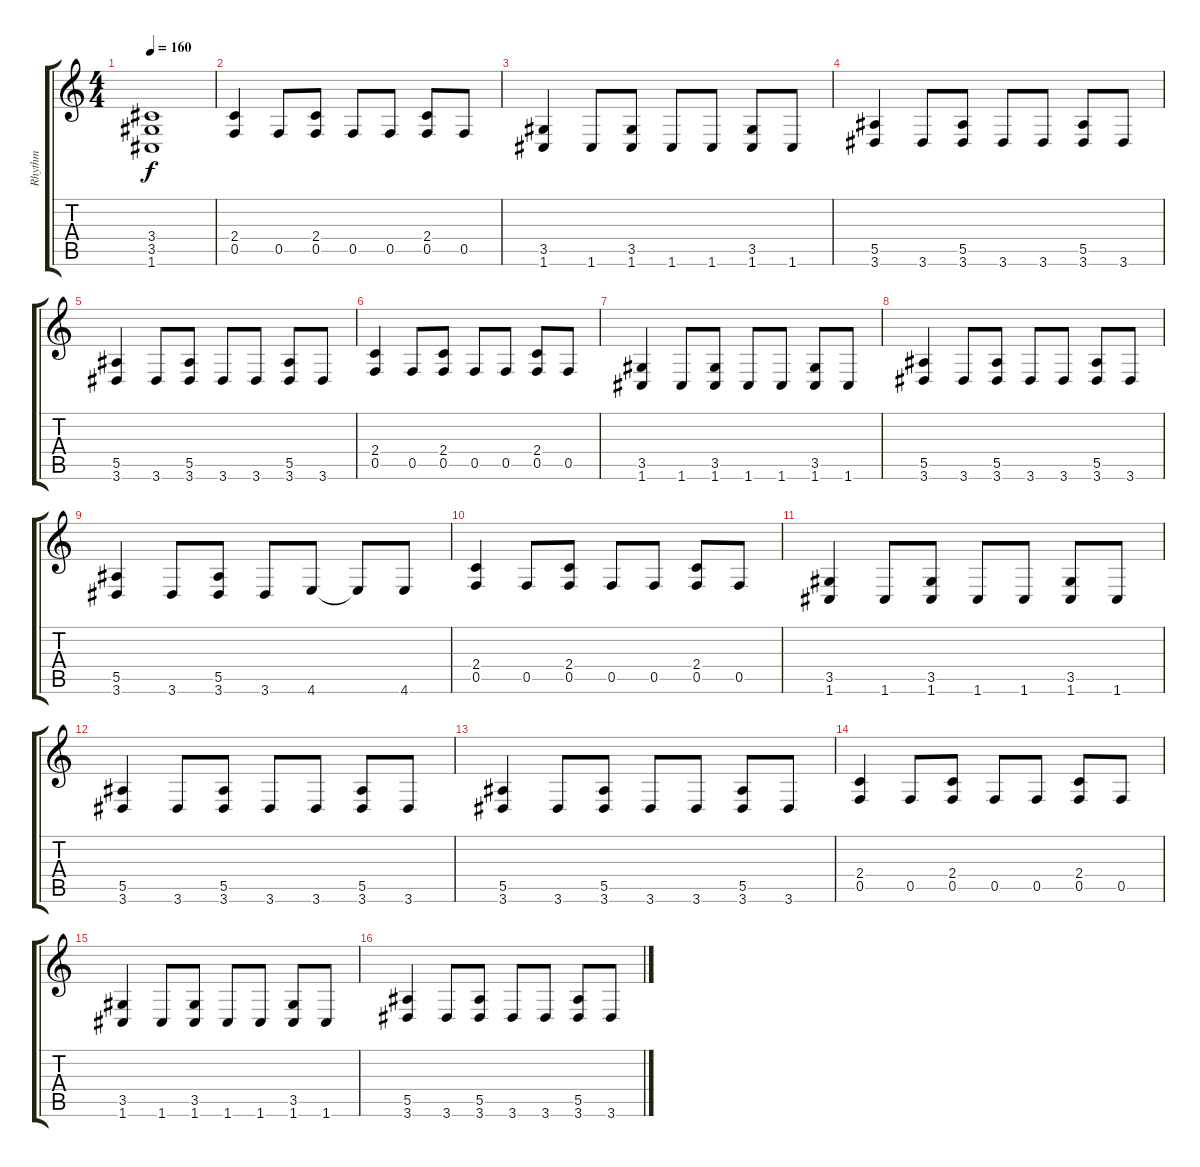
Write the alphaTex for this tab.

\track ("Rhythm" "Rhythm") {instrument overdrivenguitar}
\staff {score tabs}
\tuning (C4 G3 Eb3 Bb2 F2 C2) {hide}
\ts (4 4)
\tempo 160
\clef g2
\ks c
(3.4 3.5 1.6).1{dy f instrument overdrivenguitar} |
(2.4 0.5).4 0.5.8 (2.4 0.5).8 0.5.8 0.5.8 (2.4 0.5).8 0.5.8 |
(3.5 1.6).4 1.6.8 (3.5 1.6).8 1.6.8 1.6.8 (3.5 1.6).8 1.6.8 |
(5.5 3.6).4 3.6.8 (5.5 3.6).8 3.6.8 3.6.8 (5.5 3.6).8 3.6.8 |
(5.5 3.6).4 3.6.8 (5.5 3.6).8 3.6.8 3.6.8 (5.5 3.6).8 3.6.8 |
(2.4 0.5).4 0.5.8 (2.4 0.5).8 0.5.8 0.5.8 (2.4 0.5).8 0.5.8 |
(3.5 1.6).4 1.6.8 (3.5 1.6).8 1.6.8 1.6.8 (3.5 1.6).8 1.6.8 |
(5.5 3.6).4 3.6.8 (5.5 3.6).8 3.6.8 3.6.8 (5.5 3.6).8 3.6.8 |
(5.5 3.6).4 3.6.8 (5.5 3.6).8 3.6.8 4.6.8 4.6{t}.8 4.6.8 |
(2.4 0.5).4 0.5.8 (2.4 0.5).8 0.5.8 0.5.8 (2.4 0.5).8 0.5.8 |
(3.5 1.6).4 1.6.8 (3.5 1.6).8 1.6.8 1.6.8 (3.5 1.6).8 1.6.8 |
(5.5 3.6).4 3.6.8 (5.5 3.6).8 3.6.8 3.6.8 (5.5 3.6).8 3.6.8 |
(5.5 3.6).4 3.6.8 (5.5 3.6).8 3.6.8 3.6.8 (5.5 3.6).8 3.6.8 |
(2.4 0.5).4 0.5.8 (2.4 0.5).8 0.5.8 0.5.8 (2.4 0.5).8 0.5.8 |
(3.5 1.6).4 1.6.8 (3.5 1.6).8 1.6.8 1.6.8 (3.5 1.6).8 1.6.8 |
(5.5 3.6).4 3.6.8 (5.5 3.6).8 3.6.8 3.6.8 (5.5 3.6).8 3.6.8
